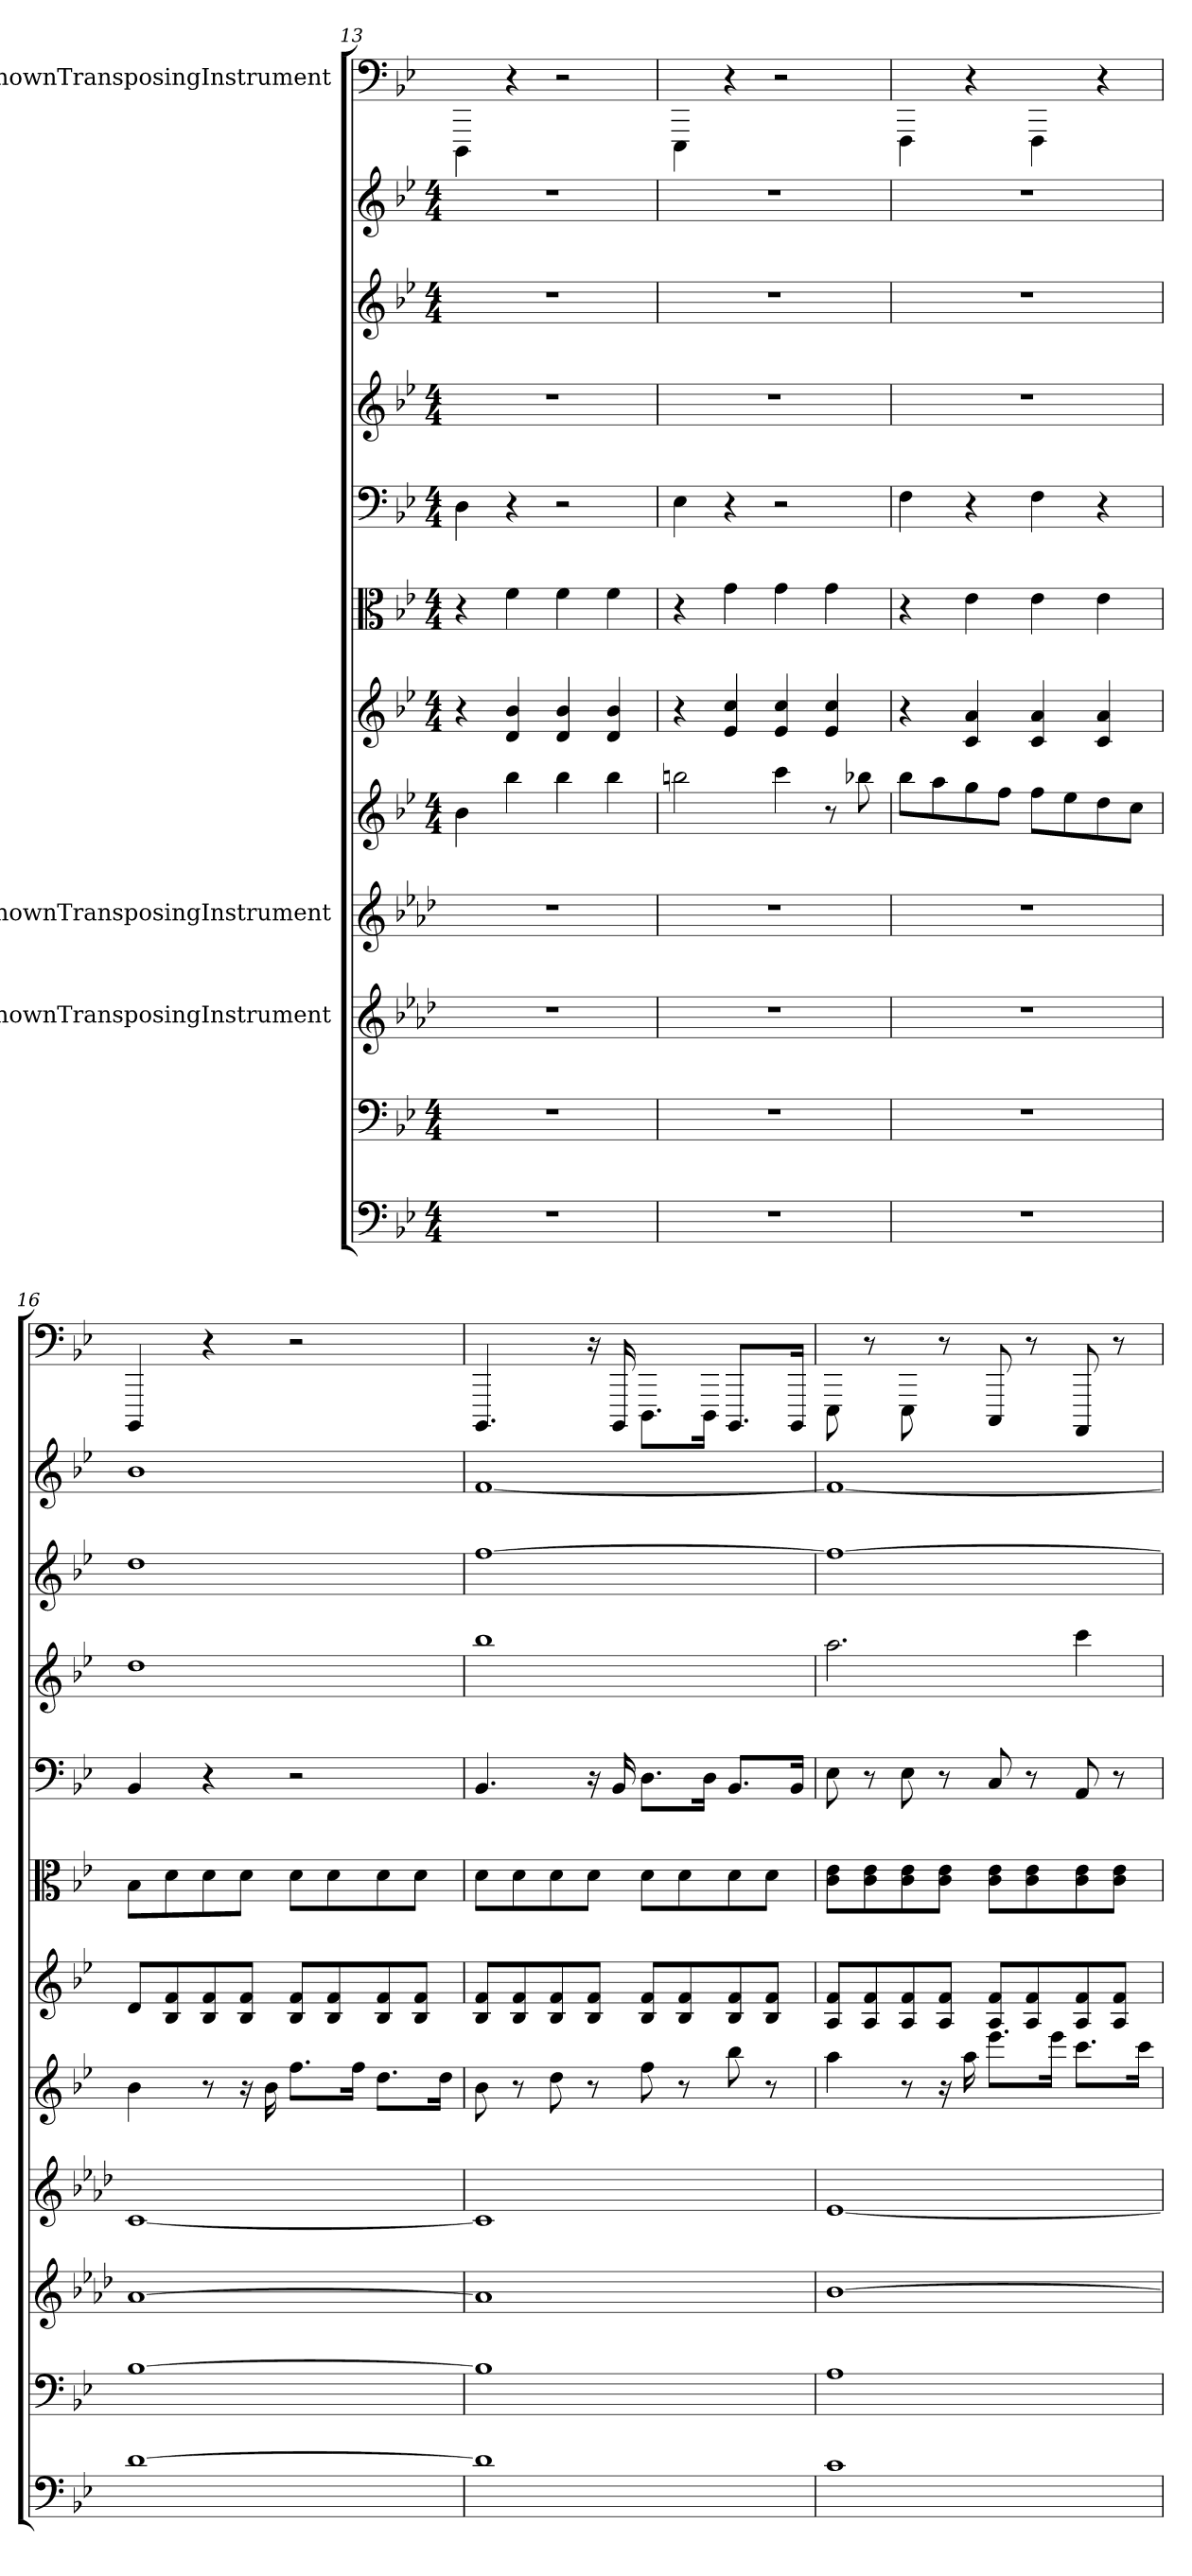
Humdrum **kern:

**kern	**kern	**kern	**kern	**kern	**kern	**kern	**kern	**kern	**kern	**kern	**kern
*part12	*part11	*part10	*part9	*part8	*part7	*part6	*part5	*part4	*part3	*part2	*part1
*staff12	*staff11	*staff10	*staff9	*staff8	*staff7	*staff6	*staff5	*staff4	*staff3	*staff2	*staff1
*	*	*I"UnknownTransposingInstrument	*I"UnknownTransposingInstrument	*	*	*	*	*	*	*	*I"UnknownTransposingInstrument
*clefF4	*clefF4	*clefG2	*clefG2	*clefG2	*clefG2	*clefC3	*clefF4	*clefG2	*clefG2	*clefG2	*clefF4
*	*	*ITrd-1c-2	*ITrd-1c-2	*	*	*	*	*	*	*	*ITrd-7c-12
*k[b-e-]	*k[b-e-]	*k[b-e-]	*k[b-e-]	*k[b-e-]	*k[b-e-]	*k[b-e-]	*k[b-e-]	*k[b-e-]	*k[b-e-]	*k[b-e-]	*k[b-e-]
*M4/4	*M4/4	*	*	*M4/4	*M4/4	*M4/4	*M4/4	*M4/4	*M4/4	*M4/4	*
=13	=13	=13	=13	=13	=13	=13	=13	=13	=13	=13	=13
1r	1r	1r	1r	4b-\	4r	4r	4D\	1r	1r	1r	4DD\
.	.	.	.	4bb-\	4d/ 4b-/	4f\	4r	.	.	.	4r
.	.	.	.	4bb-\	4d/ 4b-/	4f\	2r	.	.	.	2r
.	.	.	.	4bb-\	4d/ 4b-/	4f\	.	.	.	.	.
=14	=14	=14	=14	=14	=14	=14	=14	=14	=14	=14	=14
1r	1r	1r	1r	2bbn\	4r	4r	4E-\	1r	1r	1r	4EE-\
.	.	.	.	.	4e-/ 4cc/	4g\	4r	.	.	.	4r
.	.	.	.	4ccc\	4e-/ 4cc/	4g\	2r	.	.	.	2r
.	.	.	.	8r	4e-/ 4cc/	4g\	.	.	.	.	.
.	.	.	.	8bb-X\	.	.	.	.	.	.	.
=15	=15	=15	=15	=15	=15	=15	=15	=15	=15	=15	=15
1r	1r	1r	1r	8bb-\L	4r	4r	4F\	1r	1r	1r	4FF\
.	.	.	.	8aa\	.	.	.	.	.	.	.
.	.	.	.	8gg\	4c/ 4a/	4e-\	4r	.	.	.	4r
.	.	.	.	8ff\J	.	.	.	.	.	.	.
.	.	.	.	8ff\L	4c/ 4a/	4e-\	4F\	.	.	.	4FF\
.	.	.	.	8ee-\	.	.	.	.	.	.	.
.	.	.	.	8dd\	4c/ 4a/	4e-\	4r	.	.	.	4r
.	.	.	.	8cc\J	.	.	.	.	.	.	.
=16	=16	=16	=16	=16	=16	=16	=16	=16	=16	=16	=16
[1d\	[1B-\	[1b-\	[1d/	4b-\	8d/L	8B-\L	4BB-/	1dd\	1dd\	1b-\	4BBB-/
.	.	.	.	.	8B-/ 8f/	8d\	.	.	.	.	.
.	.	.	.	8r	8B-/ 8f/	8d\	4r	.	.	.	4r
.	.	.	.	16r	8B-/ 8f/J	8d\J	.	.	.	.	.
.	.	.	.	16b-\	.	.	.	.	.	.	.
.	.	.	.	8.ff\L	8B-/ 8f/L	8d\L	2r	.	.	.	2r
.	.	.	.	.	8B-/ 8f/	8d\	.	.	.	.	.
.	.	.	.	16ff\Jk	.	.	.	.	.	.	.
.	.	.	.	8.dd\L	8B-/ 8f/	8d\	.	.	.	.	.
.	.	.	.	.	8B-/ 8f/J	8d\J	.	.	.	.	.
.	.	.	.	16dd\Jk	.	.	.	.	.	.	.
=17	=17	=17	=17	=17	=17	=17	=17	=17	=17	=17	=17
1d\]	1B-\]	1b-\]	1d/]	8b-\	8B-/ 8f/L	8d\L	4.BB-/	1bb-\	[1ff\	[1f/	4.BBB-/
.	.	.	.	8r	8B-/ 8f/	8d\	.	.	.	.	.
.	.	.	.	8dd\	8B-/ 8f/	8d\	.	.	.	.	.
.	.	.	.	8r	8B-/ 8f/J	8d\J	16r	.	.	.	16r
.	.	.	.	.	.	.	16BB-/	.	.	.	16BBB-/
.	.	.	.	8ff\	8B-/ 8f/L	8d\L	8.D\L	.	.	.	8.DD\L
.	.	.	.	8r	8B-/ 8f/	8d\	.	.	.	.	.
.	.	.	.	.	.	.	16D\Jk	.	.	.	16DD\Jk
.	.	.	.	8bb-\	8B-/ 8f/	8d\	8.BB-/L	.	.	.	8.BBB-/L
.	.	.	.	8r	8B-/ 8f/J	8d\J	.	.	.	.	.
.	.	.	.	.	.	.	16BB-/Jk	.	.	.	16BBB-/Jk
=18	=18	=18	=18	=18	=18	=18	=18	=18	=18	=18	=18
1c\	1A\	[1cc\	[1f/	4aa\	8A/ 8f/L	8c\ 8e-\L	8E-\	2.aa\	1ff\_	1f/_	8EE-\
.	.	.	.	.	8A/ 8f/	8c\ 8e-\	8r	.	.	.	8r
.	.	.	.	8r	8A/ 8f/	8c\ 8e-\	8E-\	.	.	.	8EE-\
.	.	.	.	16r	8A/ 8f/J	8c\ 8e-\J	8r	.	.	.	8r
.	.	.	.	16aa\	.	.	.	.	.	.	.
.	.	.	.	8.eee-\L	8A/ 8f/L	8c\ 8e-\L	8C/	.	.	.	8CC/
.	.	.	.	.	8A/ 8f/	8c\ 8e-\	8r	.	.	.	8r
.	.	.	.	16eee-\Jk	.	.	.	.	.	.	.
.	.	.	.	8.ccc\L	8A/ 8f/	8c\ 8e-\	8AA/	4ccc\	.	.	8AAA/
.	.	.	.	.	8A/ 8f/J	8c\ 8e-\J	8r	.	.	.	8r
.	.	.	.	16ccc\Jk	.	.	.	.	.	.	.
=	=	=	=	=	=	=	=	=	=	=	=
*-	*-	*-	*-	*-	*-	*-	*-	*-	*-	*-	*-
